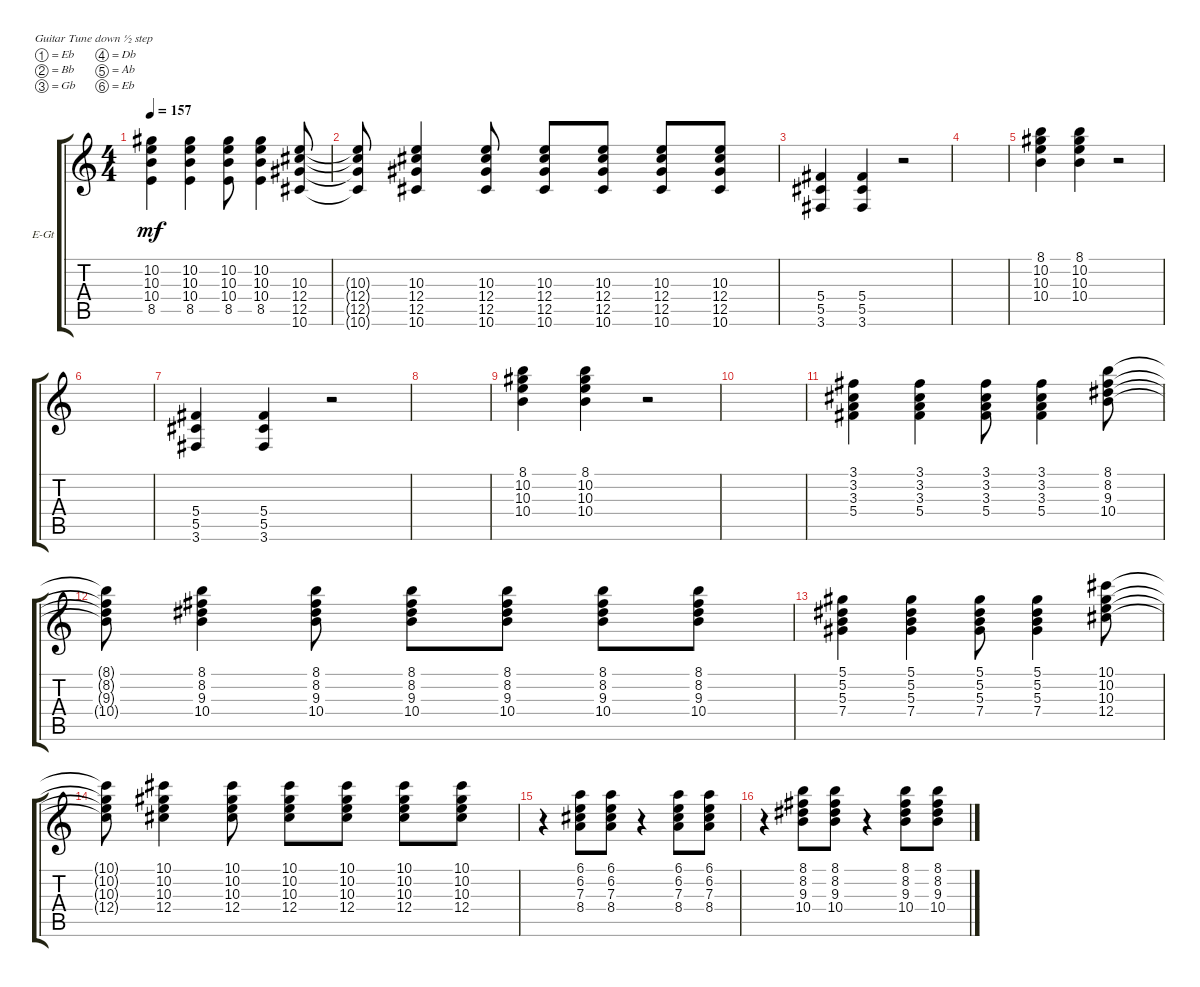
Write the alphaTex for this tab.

\defaultSystemsLayout 4
\bracketExtendMode groupsimilarinstruments
\firstSystemTrackNameOrientation horizontal
\otherSystemsTrackNameOrientation horizontal
\track ("Electric Guitar" "E-Gt") {instrument electricguitarclean}
\staff {score tabs}
\tuning (Eb4 Bb3 Gb3 Db3 Ab2 Eb2)
\ts (4 4)
\tempo 157
\clef g2
\ks c
(10.4 10.3 10.2 8.5).4{dy mf} (10.4 10.3 10.2 8.5).4 (10.4 10.3 10.2 8.5).8 (10.4 10.3 10.2 8.5).4 (12.4 10.3 10.6 12.5).8 |
(12.4{t} 10.3{t} 10.6{t} 12.5{t}).8 (12.4 10.3 10.6 12.5).4 (12.4 10.3 10.6 12.5).8 (12.4 10.3 10.6 12.5).8 (12.4 10.3 10.6 12.5).8 (12.4 10.3 10.6 12.5).8 (12.4 10.3 10.6 12.5).8 |
(3.6 5.5 5.4).4 (3.6 5.5 5.4).4 r.2 |
|
(10.4 10.3 10.2 8.1).4 (10.4 10.3 10.2 8.1).4 r.2 |
|
(3.6 5.5 5.4).4 (3.6 5.5 5.4).4 r.2 |
|
(10.4 10.3 10.2 8.1).4 (10.4 10.3 10.2 8.1).4 r.2 |
|
(5.4 3.3 3.2 3.1).4 (5.4 3.3 3.2 3.1).4 (5.4 3.3 3.2 3.1).8 (5.4 3.3 3.2 3.1).4 (10.4 9.3 8.2 8.1).8 |
(10.4{t} 9.3{t} 8.2{t} 8.1{t}).8 (10.4 9.3 8.2 8.1).4 (10.4 9.3 8.2 8.1).8 (10.4 9.3 8.2 8.1).8 (10.4 9.3 8.2 8.1).8 (10.4 9.3 8.2 8.1).8 (10.4 9.3 8.2 8.1).8 |
(7.4 5.3 5.2 5.1).4 (7.4 5.3 5.2 5.1).4 (7.4 5.3 5.2 5.1).8 (7.4 5.3 5.2 5.1).4 (12.4 10.3 10.2 10.1).8 |
(12.4{t} 10.3{t} 10.2{t} 10.1{t}).8 (12.4 10.3 10.2 10.1).4 (12.4 10.3 10.2 10.1).8 (12.4 10.3 10.2 10.1).8 (12.4 10.3 10.2 10.1).8 (12.4 10.3 10.2 10.1).8 (12.4 10.3 10.2 10.1).8 |
r.4 (8.4 7.3 6.2 6.1).8 (8.4 7.3 6.2 6.1).8 r.4 (8.4 7.3 6.2 6.1).8 (8.4 7.3 6.2 6.1).8 |
r.4 (10.4 9.3 8.2 8.1).8 (10.4 9.3 8.2 8.1).8 r.4 (10.4 9.3 8.2 8.1).8 (10.4 9.3 8.2 8.1).8
